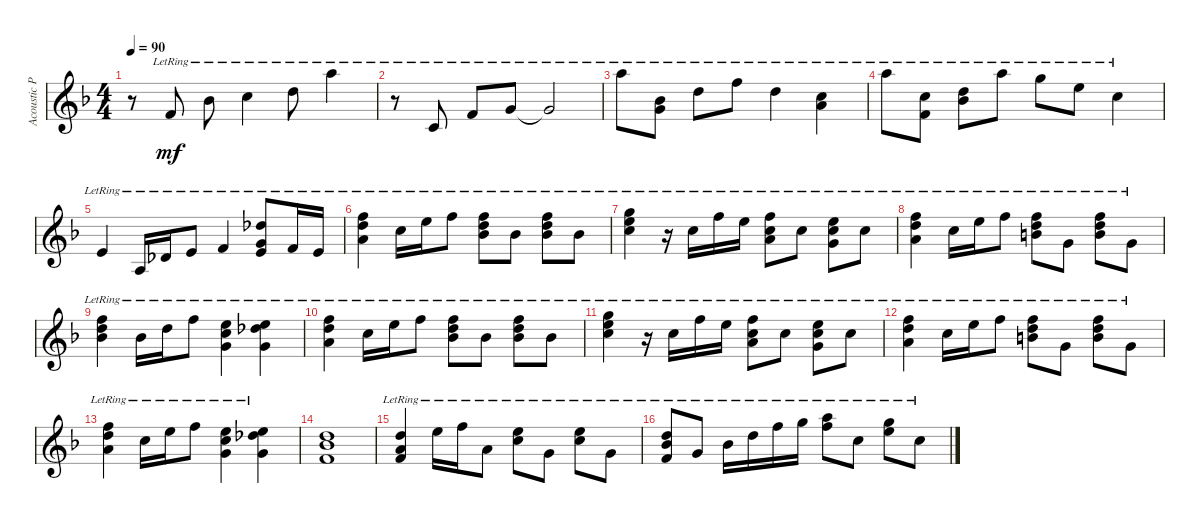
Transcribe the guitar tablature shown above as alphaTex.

\track ("Acoustic Piano (Staff 1)" "Acoustic P") {instrument acousticgrandpiano}
\staff {score}
\tuning (E4 B3 G3 D3 A2 E2 B1) {hide}
\ts (4 4)
\tempo 90
\clef g2
\ks f
r.8{dy mf} 1.1{lr}.8 6.1{lr}.8 8.1{lr}.4 10.1{lr}.8 17.1{lr}.4 |
r.8 1.2{lr}.8 1.1{lr}.8 3.1{lr}.8 3.1{lr t}.2 |
17.1{lr}.8 (6.1{lr} 8.2{lr}).8 10.1{lr}.8 13.1{lr}.8 10.1{lr}.4 (8.1{lr} 10.2{lr}).4 |
17.1{lr}.8 (8.1{lr} 6.2{lr}).8 (10.1{lr} 11.2{lr}).8 17.1{lr}.8 15.1{lr}.8 12.1{lr}.8 8.1{lr}.4 |
0.1{lr}.4 2.3{lr}.16 2.2{lr}.16 0.1{lr}.8 1.1{lr}.4 (0.1{lr} 8.2{lr} 18.3{lr}).8 1.1{lr}.16 0.1{lr}.16 |
(1.1{lr} 3.2{lr} 2.3{lr}).4{ot 8vb} 1.2{lr}.16{ot 8vb} 0.1{lr}.16{ot 8vb} 1.1{lr}.8{ot 8vb} (1.1{lr} 3.2{lr} 3.3{lr}).8{ot 8vb} 3.3{lr}.8{ot 8vb} (1.1{lr} 3.2{lr} 3.3{lr}).8{ot 8vb} 3.3{lr}.8{ot 8vb} |
(0.1{lr} 1.2{lr} 12.3{lr}).4{ot 8vb} r.16 1.2{lr}.16{ot 8vb} 1.1{lr}.16{ot 8vb} 0.1{lr}.16{ot 8vb} (1.1{lr} 1.2{lr} 2.3{lr}).8{ot 8vb} 1.2{lr}.8{ot 8vb} (0.1{lr} 1.2{lr} 0.3{lr}).8{ot 8vb} 1.2{lr}.8{ot 8vb} |
(1.1{lr} 3.2{lr} 2.3{lr}).4{ot 8vb} 1.2{lr}.16{ot 8vb} 0.1{lr}.16{ot 8vb} 1.1{lr}.8{ot 8vb} (1.1{lr} 3.2{lr} 4.3{lr}).8{ot 8vb} 0.3{lr}.8{ot 8vb} (1.1{lr} 3.2{lr} 4.3{lr}).8{ot 8vb} 0.3{lr}.8{ot 8vb} |
(1.1{lr} 3.2{lr} 3.3{lr}).4{ot 8vb} 3.3{lr}.16{ot 8vb} 3.2{lr}.16{ot 8vb} 1.1{lr}.8{ot 8vb} (0.1{lr} 1.2{lr} 0.3{lr}).4{ot 8vb} (0.1{lr} 2.2{lr} 0.3{lr}).4{ot 8vb} |
(1.1{lr} 3.2{lr} 2.3{lr}).4{ot 8vb} 1.2{lr}.16{ot 8vb} 0.1{lr}.16{ot 8vb} 1.1{lr}.8{ot 8vb} (1.1{lr} 3.2{lr} 3.3{lr}).8{ot 8vb} 3.3{lr}.8{ot 8vb} (1.1{lr} 3.2{lr} 3.3{lr}).8{ot 8vb} 3.3{lr}.8{ot 8vb} |
(0.1{lr} 1.2{lr} 12.3{lr}).4{ot 8vb} r.16 1.2{lr}.16{ot 8vb} 1.1{lr}.16{ot 8vb} 0.1{lr}.16{ot 8vb} (1.1{lr} 1.2{lr} 2.3{lr}).8{ot 8vb} 1.2{lr}.8{ot 8vb} (0.1{lr} 1.2{lr} 0.3{lr}).8{ot 8vb} 1.2{lr}.8{ot 8vb} |
(1.1{lr} 3.2{lr} 2.3{lr}).4{ot 8vb} 1.2{lr}.16{ot 8vb} 0.1{lr}.16{ot 8vb} 1.1{lr}.8{ot 8vb} (1.1{lr} 3.2{lr} 4.3{lr}).8{ot 8vb} 0.3{lr}.8{ot 8vb} (1.1{lr} 3.2{lr} 4.3{lr}).8{ot 8vb} 0.3{lr}.8{ot 8vb} |
(1.1{lr} 3.2{lr} 2.3{lr}).4{ot 8vb} 1.2{lr}.16{ot 8vb} 0.1{lr}.16{ot 8vb} 1.1{lr}.8{ot 8vb} (0.1{lr} 1.2{lr} 0.3{lr}).4{ot 8vb} (0.1{lr} 2.2{lr} 0.3{lr}).4{ot 8vb} |
(3.2 3.3 3.4).1{ot 8vb} |
(3.2{lr} 2.3{lr} 3.4{lr}).4{ot 8vb} 0.1{lr}.16{ot 8vb} 1.1{lr}.16{ot 8vb} 2.3{lr}.8{ot 8vb} (0.1{lr} 1.2{lr}).8{ot 8vb} 0.3{lr}.8{ot 8vb} (0.1{lr} 1.2{lr}).8{ot 8vb} 0.3{lr}.8{ot 8vb} |
(3.2{lr} 3.3{lr} 3.4{lr}).8{ot 8vb} 0.3{lr}.8{ot 8vb} 3.3{lr}.16{ot 8vb} 3.2{lr}.16{ot 8vb} 1.1{lr}.16{ot 8vb} 3.1{lr}.16{ot 8vb} (5.1{lr} 6.2{lr}).8{ot 8vb} 1.2{lr}.8{ot 8vb} (0.1{lr} 8.2{lr}).8{ot 8vb} 1.2{lr}.8{ot 8vb}
